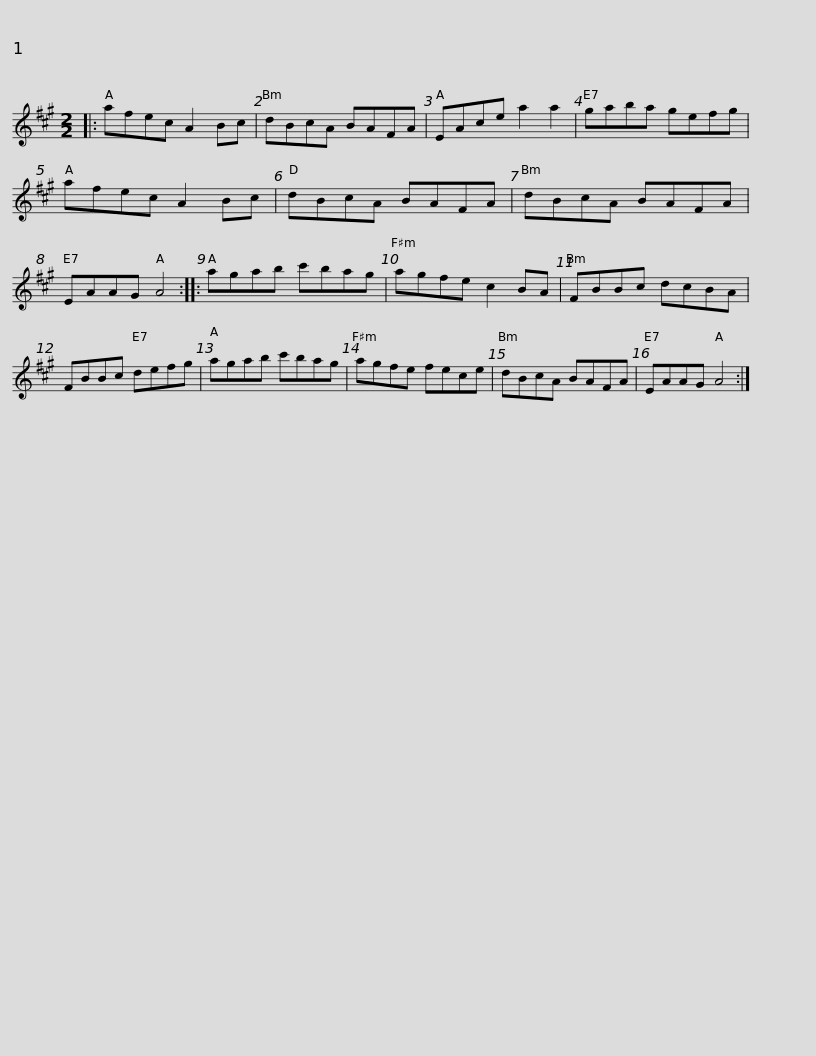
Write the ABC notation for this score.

X:1
L:1/8
M:2/2
I:linebreak $
K:A
V:1 treble
V:1
|: afec A2 Bc | dBcA BAFA | EAce a2 a2 | gaba gefg | afec A2 Bc |$ %5
 dBcA BAFA | dBcA BAFA | EAAG A4 :: agab c'bag | agfe c2 BA |$ %10
 FBBc dcBA | FBBc defg | agab c'bag | agfe fece | dBcA BAFA |$ %15
 EAAG A4 :| %16
